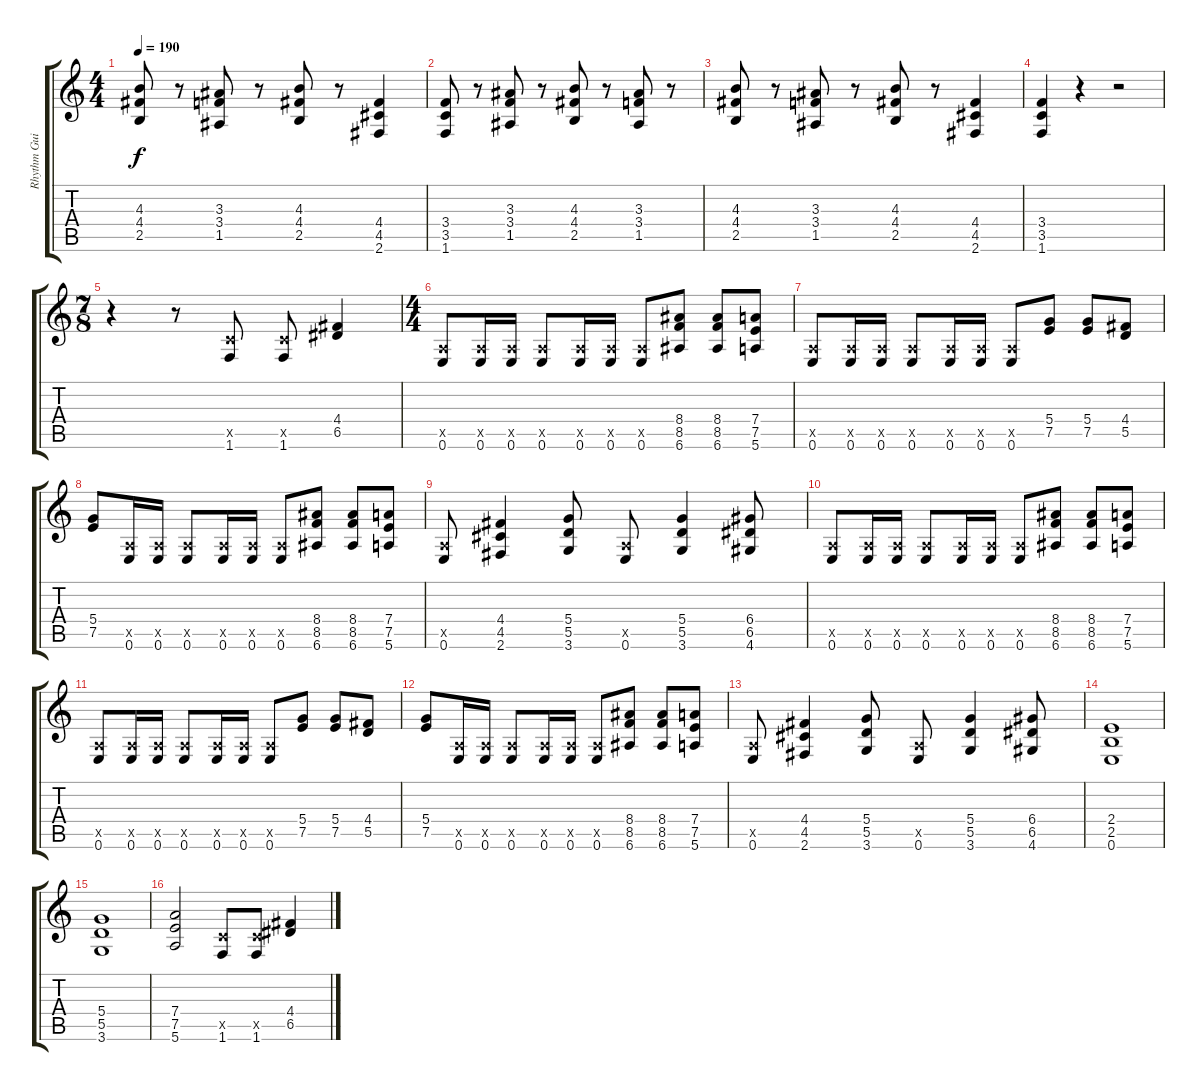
\track ("Rhythm Guitar 1" "Rhythm Gui") {instrument distortionguitar}
\staff {score tabs}
\tuning (E4 B3 G3 D3 A2 E2) {hide}
\ts (4 4)
\tempo 190
\clef g2
\ks c
(4.3 4.4 2.5).8{dy f} r.8 (3.3 3.4 1.5).8 r.8 (4.3 4.4 2.5).8 r.8 (4.4 4.5 2.6).4 |
(3.4 3.5 1.6).8 r.8 (3.3 3.4 1.5).8 r.8 (4.3 4.4 2.5).8 r.8 (3.3 3.4 1.5).8 r.8 |
(4.3 4.4 2.5).8 r.8 (3.3 3.4 1.5).8 r.8 (4.3 4.4 2.5).8 r.8 (4.4 4.5 2.6).4 |
(3.4 3.5 1.6).4 r.4 r.2 |
\ts (7 8)
r.4 r.8 (3.5{x} 1.6).8 (3.5{x} 1.6).8 (4.4 6.5).4 |
\ts (4 4)
(0.5{x} 0.6).8 (0.5{x} 0.6).16 (0.5{x} 0.6).16 (0.5{x} 0.6).8 (0.5{x} 0.6).16 (0.5{x} 0.6).16 (0.5{x} 0.6).8 (8.4 8.5 6.6).8 (8.4 8.5 6.6).8 (7.4 7.5 5.6).8 |
(0.5{x} 0.6).8 (0.5{x} 0.6).16 (0.5{x} 0.6).16 (0.5{x} 0.6).8 (0.5{x} 0.6).16 (0.5{x} 0.6).16 (0.5{x} 0.6).8 (5.4 7.5).8 (5.4 7.5).8 (4.4 5.5).8 |
(5.4 7.5).8 (0.5{x} 0.6).16 (0.5{x} 0.6).16 (0.5{x} 0.6).8 (0.5{x} 0.6).16 (0.5{x} 0.6).16 (0.5{x} 0.6).8 (8.4 8.5 6.6).8 (8.4 8.5 6.6).8 (7.4 7.5 5.6).8 |
(0.5{x} 0.6).8 (4.4 4.5 2.6).4 (5.4 5.5 3.6).8 (0.5{x} 0.6).8 (5.4 5.5 3.6).4 (6.4 6.5 4.6).8 |
(0.5{x} 0.6).8 (0.5{x} 0.6).16 (0.5{x} 0.6).16 (0.5{x} 0.6).8 (0.5{x} 0.6).16 (0.5{x} 0.6).16 (0.5{x} 0.6).8 (8.4 8.5 6.6).8 (8.4 8.5 6.6).8 (7.4 7.5 5.6).8 |
(0.5{x} 0.6).8 (0.5{x} 0.6).16 (0.5{x} 0.6).16 (0.5{x} 0.6).8 (0.5{x} 0.6).16 (0.5{x} 0.6).16 (0.5{x} 0.6).8 (5.4 7.5).8 (5.4 7.5).8 (4.4 5.5).8 |
(5.4 7.5).8 (0.5{x} 0.6).16 (0.5{x} 0.6).16 (0.5{x} 0.6).8 (0.5{x} 0.6).16 (0.5{x} 0.6).16 (0.5{x} 0.6).8 (8.4 8.5 6.6).8 (8.4 8.5 6.6).8 (7.4 7.5 5.6).8 |
(0.5{x} 0.6).8 (4.4 4.5 2.6).4 (5.4 5.5 3.6).8 (0.5{x} 0.6).8 (5.4 5.5 3.6).4 (6.4 6.5 4.6).8 |
(2.4 2.5 0.6).1 |
(5.4 5.5 3.6).1 |
(7.4 7.5 5.6).2 (3.5{x} 1.6).8 (3.5{x} 1.6).8 (4.4 6.5).4
